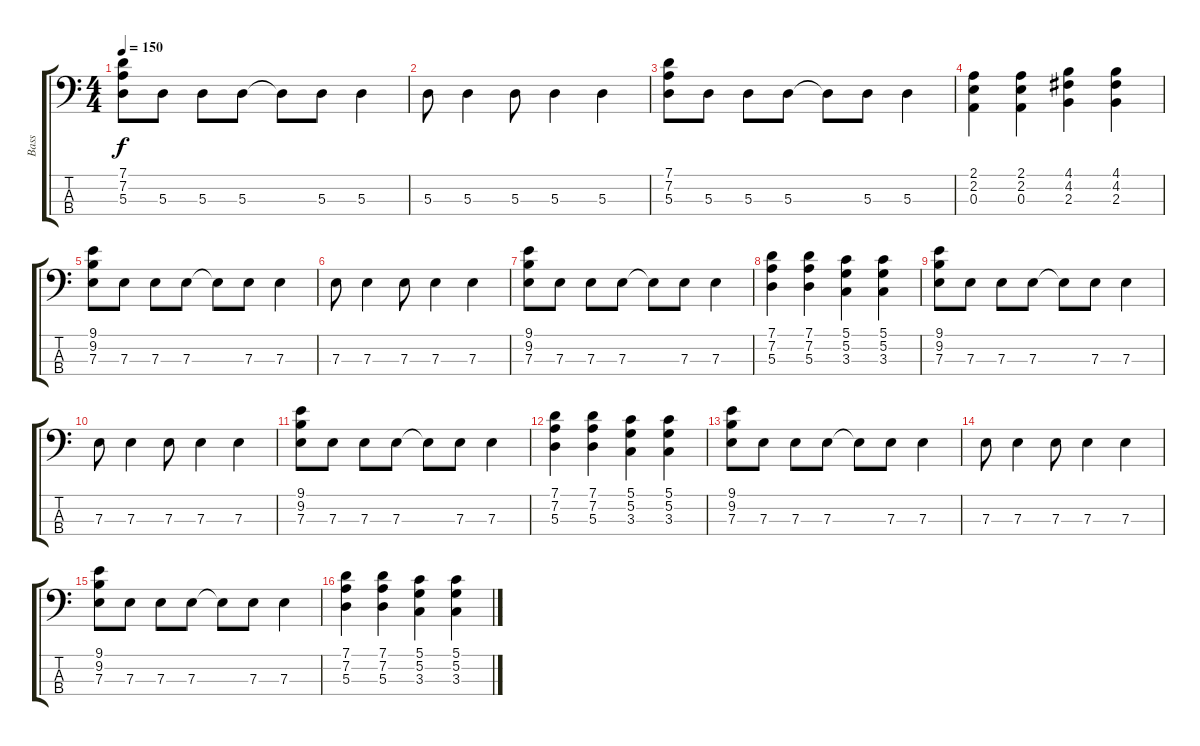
\track ("Bass" "Bass") {instrument electricbasspick}
\staff {score tabs}
\tuning (G2 D2 A1 E1) {hide}
\ts (4 4)
\tempo 150
\clef f4
\ks c
(7.1 7.2 5.3).8{dy f} 5.3.8 5.3.8 5.3.8 5.3{t}.8 5.3.8 5.3.4 |
5.3.8 5.3.4 5.3.8 5.3.4 5.3.4 |
(7.1 7.2 5.3).8 5.3.8 5.3.8 5.3.8 5.3{t}.8 5.3.8 5.3.4 |
(2.1 2.2 0.3).4 (2.1 2.2 0.3).4 (4.1 4.2 2.3).4 (4.1 4.2 2.3).4 |
(9.1 9.2 7.3).8 7.3.8 7.3.8 7.3.8 7.3{t}.8 7.3.8 7.3.4 |
7.3.8 7.3.4 7.3.8 7.3.4 7.3.4 |
(9.1 9.2 7.3).8 7.3.8 7.3.8 7.3.8 7.3{t}.8 7.3.8 7.3.4 |
(7.1 7.2 5.3).4 (7.1 7.2 5.3).4 (5.1 5.2 3.3).4 (5.1 5.2 3.3).4 |
(9.1 9.2 7.3).8 7.3.8 7.3.8 7.3.8 7.3{t}.8 7.3.8 7.3.4 |
7.3.8 7.3.4 7.3.8 7.3.4 7.3.4 |
(9.1 9.2 7.3).8 7.3.8 7.3.8 7.3.8 7.3{t}.8 7.3.8 7.3.4 |
(7.1 7.2 5.3).4 (7.1 7.2 5.3).4 (5.1 5.2 3.3).4 (5.1 5.2 3.3).4 |
(9.1 9.2 7.3).8 7.3.8 7.3.8 7.3.8 7.3{t}.8 7.3.8 7.3.4 |
7.3.8 7.3.4 7.3.8 7.3.4 7.3.4 |
(9.1 9.2 7.3).8 7.3.8 7.3.8 7.3.8 7.3{t}.8 7.3.8 7.3.4 |
(7.1 7.2 5.3).4 (7.1 7.2 5.3).4 (5.1 5.2 3.3).4 (5.1 5.2 3.3).4
